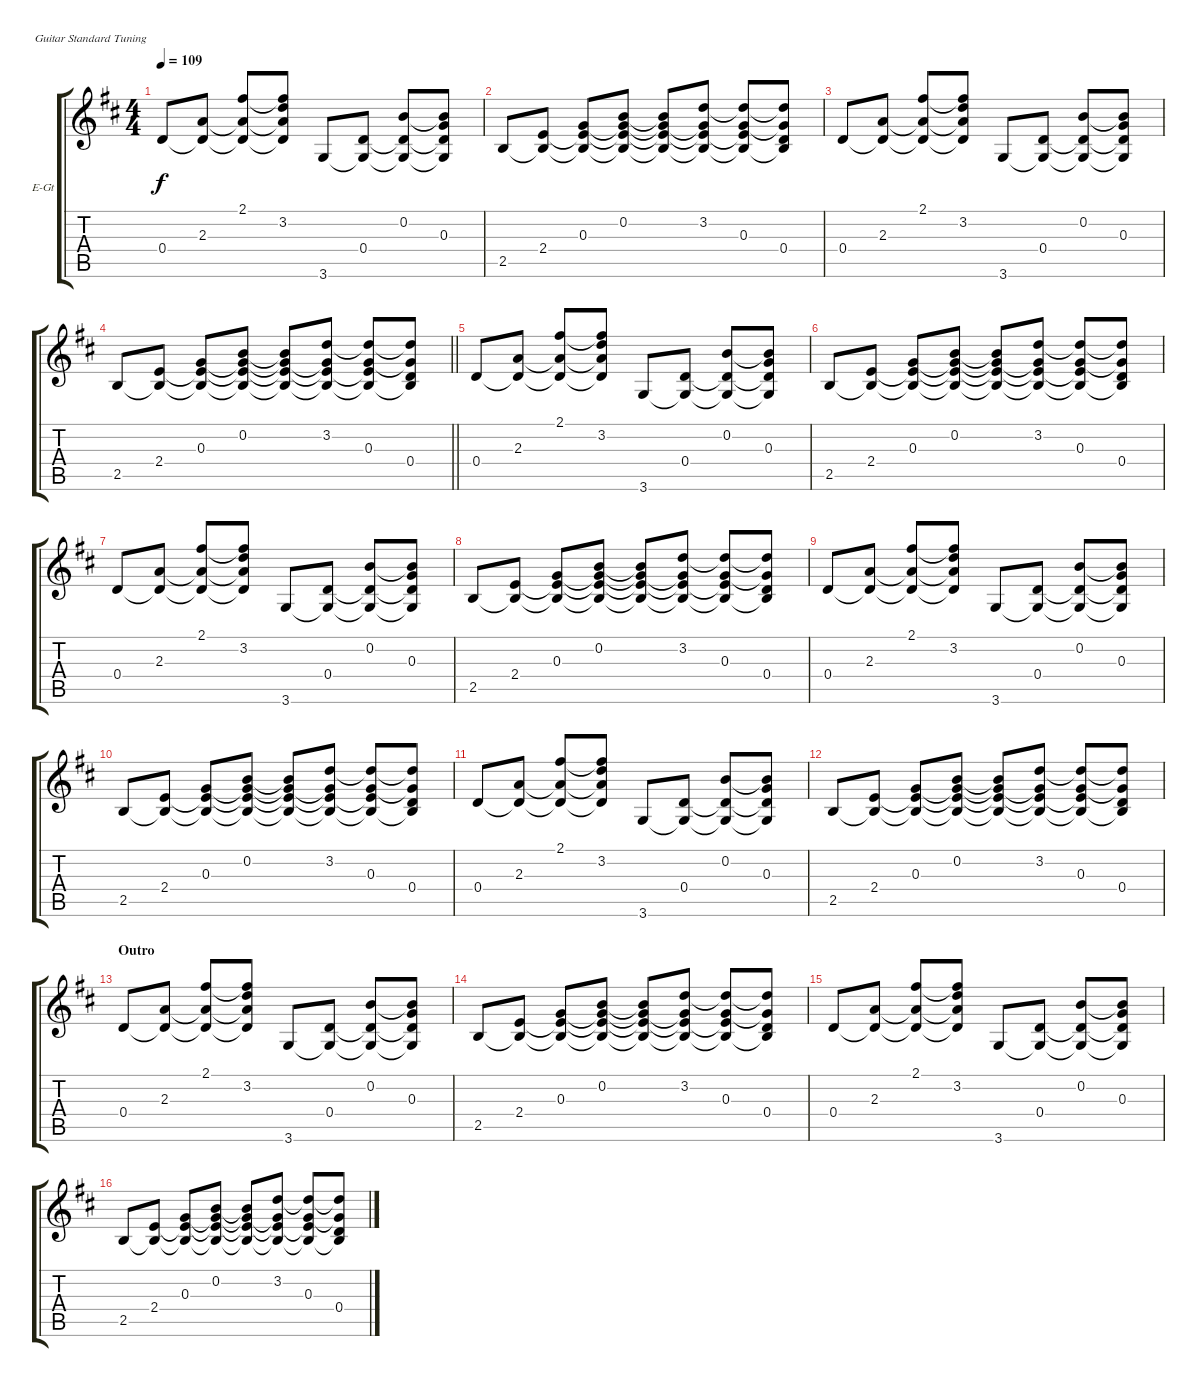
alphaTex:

\bracketExtendMode groupsimilarinstruments
\firstSystemTrackNameOrientation horizontal
\otherSystemsTrackNameOrientation horizontal
\track ("Lead Guitar" "E-Gt") {instrument distortionguitar}
\staff {score tabs}
\tuning (E4 B3 G3 D3 A2 E2)
\ts (4 4)
\tempo 109
\clef g2
\ks d
0.4.8{dy f} (2.3 0.4{t}).8 (2.1 0.4{t} 2.3{t}).8 (3.2 0.4{t} 2.3{t} 2.1{t}).8 3.6.8 (0.4 3.6{t}).8 (0.2 3.6{t} 0.4{t}).8 (0.3 3.6{t} 0.4{t} 0.2{t}).8 |
2.5.8 (2.4 2.5{t}).8 (0.3 2.5{t} 2.4{t}).8 (0.2 2.5{t} 2.4{t} 0.3{t}).8 (0.2{t} 2.5{t} 2.4{t} 0.3{t}).8 (3.2 0.3{t} 2.4{t} 2.5{t}).8 (0.3 3.2{t} 2.4{t} 2.5{t}).8 (0.4 0.3{t} 3.2{t} 2.5{t}).8 |
0.4.8 (2.3 0.4{t}).8 (2.1 0.4{t} 2.3{t}).8 (3.2 0.4{t} 2.3{t} 2.1{t}).8 3.6.8 (0.4 3.6{t}).8 (0.2 3.6{t} 0.4{t}).8 (0.3 3.6{t} 0.4{t} 0.2{t}).8 |
\barLineRight lightlight
2.5.8 (2.4 2.5{t}).8 (0.3 2.5{t} 2.4{t}).8 (0.2 2.5{t} 2.4{t} 0.3{t}).8 (0.2{t} 2.5{t} 2.4{t} 0.3{t}).8 (3.2 0.3{t} 2.4{t} 2.5{t}).8 (0.3 3.2{t} 2.4{t} 2.5{t}).8 (0.4 0.3{t} 3.2{t} 2.5{t}).8 |
0.4.8 (2.3 0.4{t}).8 (2.1 0.4{t} 2.3{t}).8 (3.2 0.4{t} 2.3{t} 2.1{t}).8 3.6.8 (0.4 3.6{t}).8 (0.2 3.6{t} 0.4{t}).8 (0.3 3.6{t} 0.4{t} 0.2{t}).8 |
2.5.8 (2.4 2.5{t}).8 (0.3 2.5{t} 2.4{t}).8 (0.2 2.5{t} 2.4{t} 0.3{t}).8 (0.2{t} 2.5{t} 2.4{t} 0.3{t}).8 (3.2 0.3{t} 2.4{t} 2.5{t}).8 (0.3 3.2{t} 2.4{t} 2.5{t}).8 (0.4 0.3{t} 3.2{t} 2.5{t}).8 |
0.4.8 (2.3 0.4{t}).8 (2.1 0.4{t} 2.3{t}).8 (3.2 0.4{t} 2.3{t} 2.1{t}).8 3.6.8 (0.4 3.6{t}).8 (0.2 3.6{t} 0.4{t}).8 (0.3 3.6{t} 0.4{t} 0.2{t}).8 |
2.5.8 (2.4 2.5{t}).8 (0.3 2.5{t} 2.4{t}).8 (0.2 2.5{t} 2.4{t} 0.3{t}).8 (0.2{t} 2.5{t} 2.4{t} 0.3{t}).8 (3.2 0.3{t} 2.4{t} 2.5{t}).8 (0.3 3.2{t} 2.4{t} 2.5{t}).8 (0.4 0.3{t} 3.2{t} 2.5{t}).8 |
0.4.8 (2.3 0.4{t}).8 (2.1 0.4{t} 2.3{t}).8 (3.2 0.4{t} 2.3{t} 2.1{t}).8 3.6.8 (0.4 3.6{t}).8 (0.2 3.6{t} 0.4{t}).8 (0.3 3.6{t} 0.4{t} 0.2{t}).8 |
2.5.8 (2.4 2.5{t}).8 (0.3 2.5{t} 2.4{t}).8 (0.2 2.5{t} 2.4{t} 0.3{t}).8 (0.2{t} 2.5{t} 2.4{t} 0.3{t}).8 (3.2 0.3{t} 2.4{t} 2.5{t}).8 (0.3 3.2{t} 2.4{t} 2.5{t}).8 (0.4 0.3{t} 3.2{t} 2.5{t}).8 |
0.4.8 (2.3 0.4{t}).8 (2.1 0.4{t} 2.3{t}).8 (3.2 0.4{t} 2.3{t} 2.1{t}).8 3.6.8 (0.4 3.6{t}).8 (0.2 3.6{t} 0.4{t}).8 (0.3 3.6{t} 0.4{t} 0.2{t}).8 |
2.5.8 (2.4 2.5{t}).8 (0.3 2.5{t} 2.4{t}).8 (0.2 2.5{t} 2.4{t} 0.3{t}).8 (0.2{t} 2.5{t} 2.4{t} 0.3{t}).8 (3.2 0.3{t} 2.4{t} 2.5{t}).8 (0.3 3.2{t} 2.4{t} 2.5{t}).8 (0.4 0.3{t} 3.2{t} 2.5{t}).8 |
\section ("" "Outro")
0.4.8 (2.3 0.4{t}).8 (2.1 0.4{t} 2.3{t}).8 (3.2 0.4{t} 2.3{t} 2.1{t}).8 3.6.8 (0.4 3.6{t}).8 (0.2 3.6{t} 0.4{t}).8 (0.3 3.6{t} 0.4{t} 0.2{t}).8 |
2.5.8 (2.4 2.5{t}).8 (0.3 2.5{t} 2.4{t}).8 (0.2 2.5{t} 2.4{t} 0.3{t}).8 (0.2{t} 2.5{t} 2.4{t} 0.3{t}).8 (3.2 0.3{t} 2.4{t} 2.5{t}).8 (0.3 3.2{t} 2.4{t} 2.5{t}).8 (0.4 0.3{t} 3.2{t} 2.5{t}).8 |
0.4.8 (2.3 0.4{t}).8 (2.1 0.4{t} 2.3{t}).8 (3.2 0.4{t} 2.3{t} 2.1{t}).8 3.6.8 (0.4 3.6{t}).8 (0.2 3.6{t} 0.4{t}).8 (0.3 3.6{t} 0.4{t} 0.2{t}).8 |
2.5.8 (2.4 2.5{t}).8 (0.3 2.5{t} 2.4{t}).8 (0.2 2.5{t} 2.4{t} 0.3{t}).8 (0.2{t} 2.5{t} 2.4{t} 0.3{t}).8 (3.2 0.3{t} 2.4{t} 2.5{t}).8 (0.3 3.2{t} 2.4{t} 2.5{t}).8 (0.4 0.3{t} 3.2{t} 2.5{t}).8
